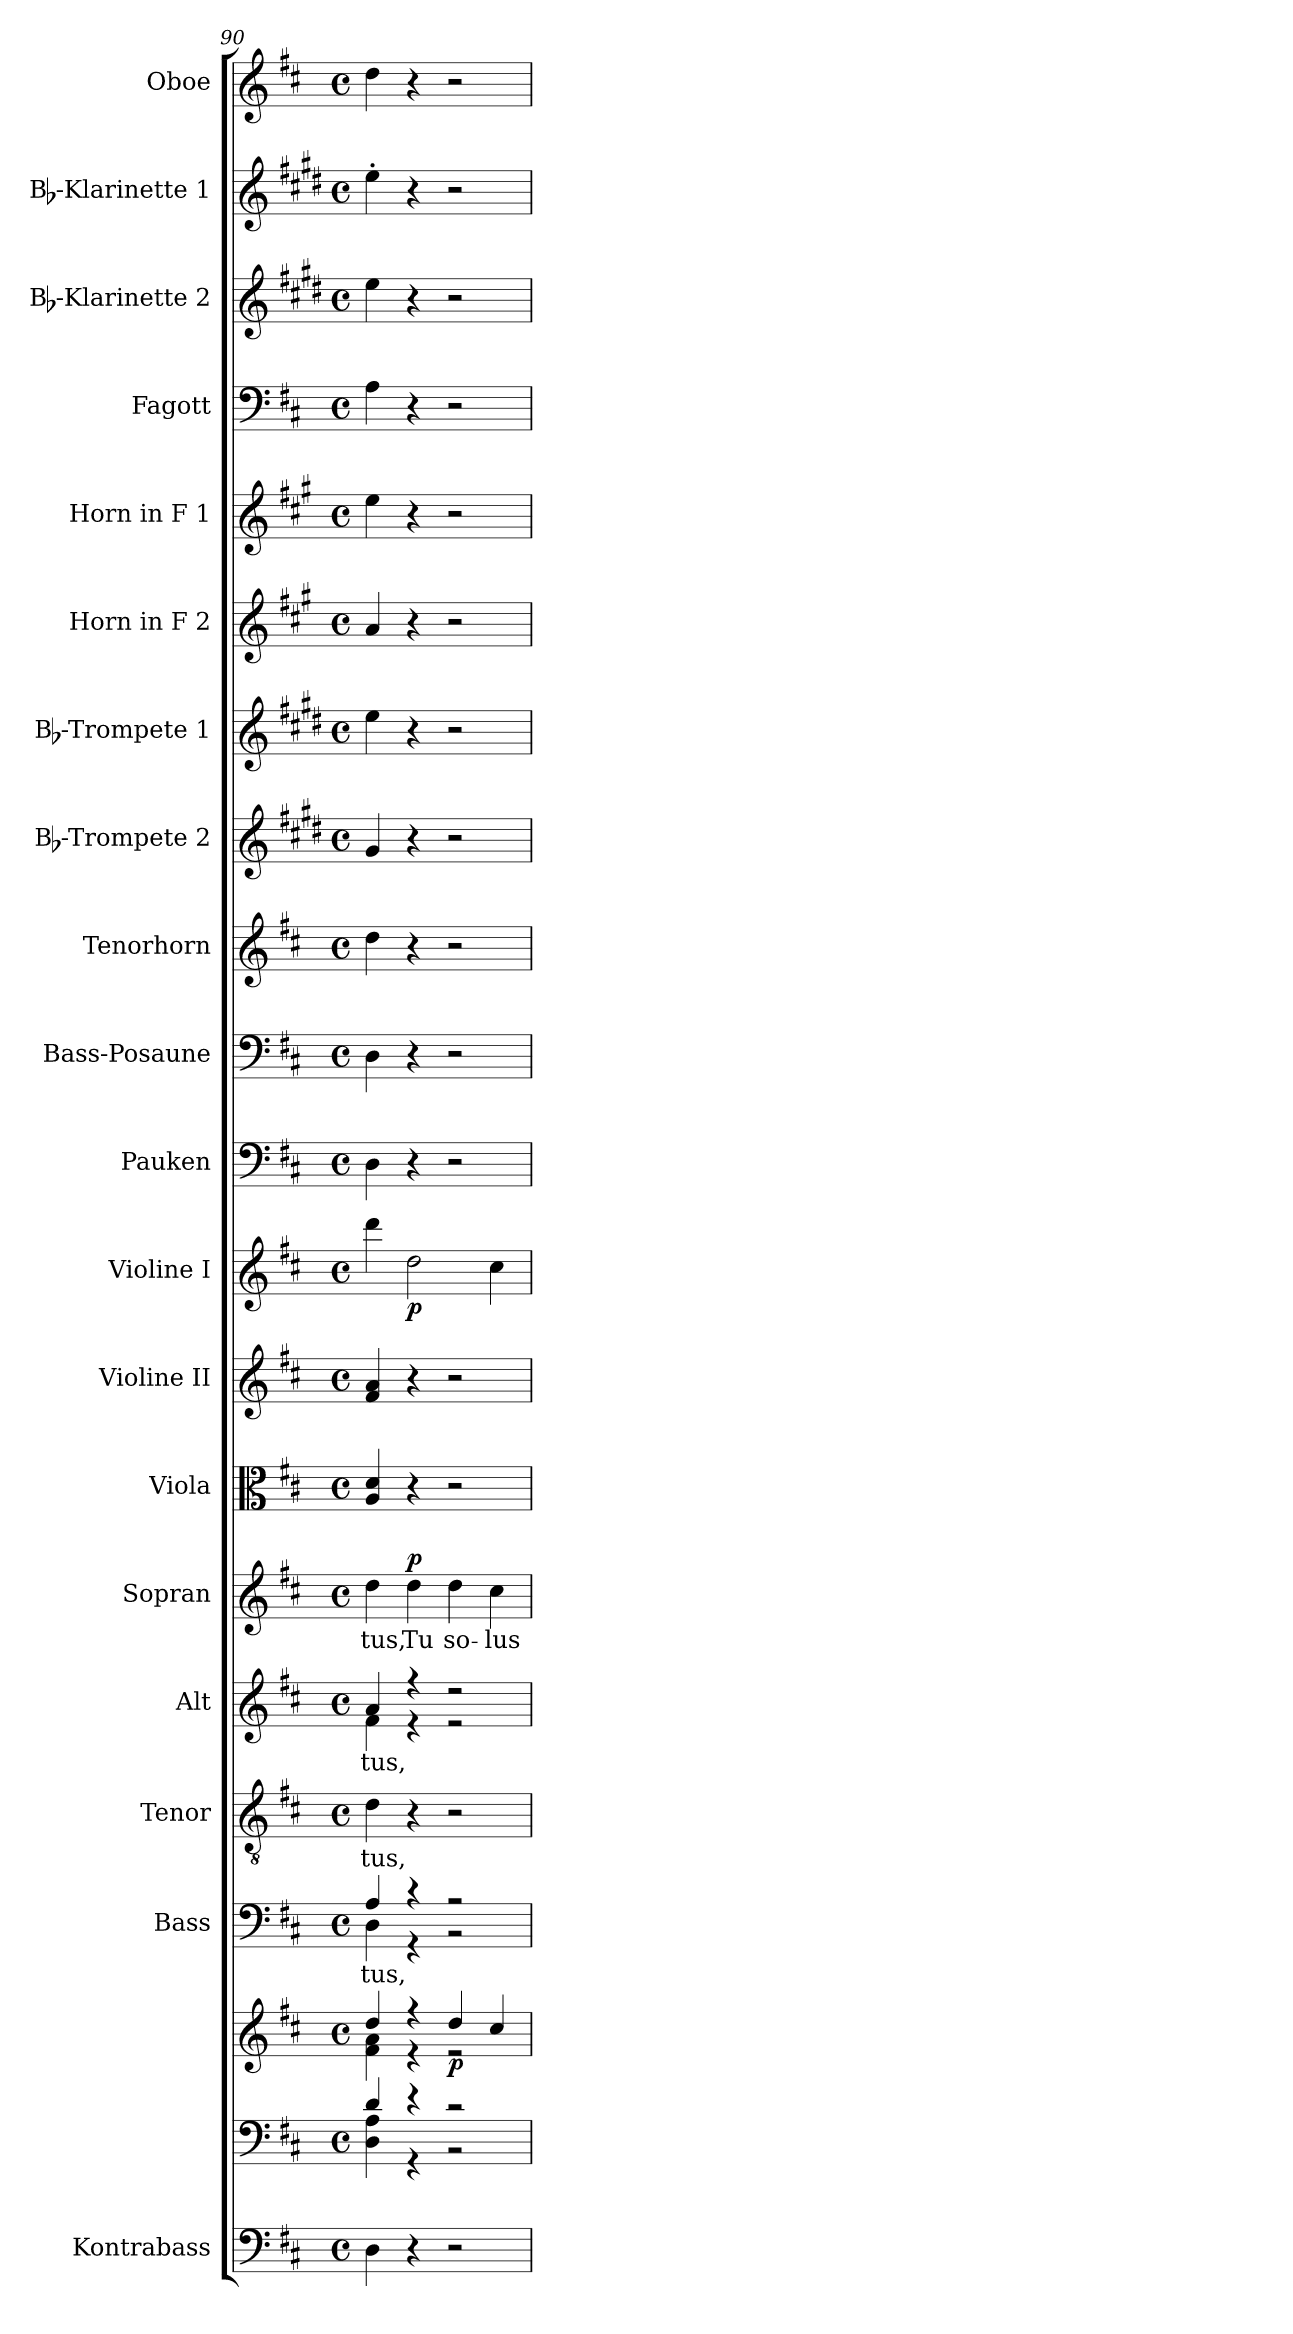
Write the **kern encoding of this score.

**kern	**kern	**kern	**dynam	**kern	**text	**kern	**text	**kern	**text	**kern	**text	**dynam	**kern	**kern	**kern	**dynam	**kern	**kern	**kern	**kern	**kern	**kern	**kern	**kern	**kern	**kern	**kern
*part20	*part19	*part19	*part19	*part18	*part18	*part17	*part17	*part16	*part16	*part15	*part15	*part15	*part14	*part13	*part12	*part12	*part11	*part10	*part9	*part8	*part7	*part6	*part5	*part4	*part3	*part2	*part1
*staff21	*staff20	*staff19	*staff19/20	*staff18	*staff18	*staff17	*staff17	*staff16	*staff16	*staff15	*staff15	*staff15	*staff14	*staff13	*staff12	*staff12	*staff11	*staff10	*staff9	*staff8	*staff7	*staff6	*staff5	*staff4	*staff3	*staff2	*staff1
*I"Kontrabass	*	*	*	*I"Bass	*	*I"Tenor	*	*I"Alt	*	*I"Sopran	*	*	*I"Viola	*I"Violine II	*I"Violine I	*	*I"Pauken	*I"Bass-Posaune	*I"Tenorhorn	*I"Bb-Trompete 2	*I"Bb-Trompete 1	*I"Horn in F 2	*I"Horn in F 1	*I"Fagott	*I"Bb-Klarinette 2	*I"Bb-Klarinette 1	*I"Oboe
*I'Kb.	*	*	*	*I'B.	*	*I'T.	*	*I'A.	*	*I'S.	*	*	*I'Vla.	*I'Vl. II	*I'Vl. I	*	*I'Pk.	*I'B. Pos.	*I'T. Hrn.	*I'Bb Trp. 2	*I'Bb Trp. 1	*	*	*I'Fg.	*I'Bb Kl. 2	*I'Bb Kl. 1	*I'Ob.
*clefF4	*clefF4	*clefG2	*	*clefF4	*	*clefGv2	*	*clefG2	*	*clefG2	*	*	*clefC3	*clefG2	*clefG2	*	*clefF4	*clefF4	*clefG2	*clefG2	*clefG2	*clefG2	*clefG2	*clefF4	*clefG2	*clefG2	*clefG2
*ITrd7c12	*	*	*	*	*	*	*	*	*	*	*	*	*	*	*	*	*	*	*ITrd8c14	*ITrd1c2	*ITrd1c2	*ITrd4c7	*ITrd4c7	*	*ITrd1c2	*ITrd1c2	*
*k[f#c#]	*k[f#c#]	*k[f#c#]	*	*k[f#c#]	*	*k[f#c#]	*	*k[f#c#]	*	*k[f#c#]	*	*	*k[f#c#]	*k[f#c#]	*k[f#c#]	*	*k[f#c#]	*k[f#c#]	*k[f#c#]	*k[f#c#]	*k[f#c#]	*k[f#c#]	*k[f#c#]	*k[f#c#]	*k[f#c#]	*k[f#c#]	*k[f#c#]
*D:	*D:	*D:	*	*D:	*	*D:	*	*D:	*	*D:	*	*	*D:	*D:	*D:	*	*D:	*D:	*D:	*D:	*D:	*D:	*D:	*D:	*D:	*D:	*D:
*M4/4	*M4/4	*M4/4	*	*M4/4	*	*M4/4	*	*M4/4	*	*M4/4	*	*	*M4/4	*M4/4	*M4/4	*	*M4/4	*M4/4	*M4/4	*M4/4	*M4/4	*M4/4	*M4/4	*M4/4	*M4/4	*M4/4	*M4/4
*met(c)	*met(c)	*met(c)	*	*met(c)	*	*met(c)	*	*met(c)	*	*met(c)	*	*	*met(c)	*met(c)	*met(c)	*	*met(c)	*met(c)	*met(c)	*met(c)	*met(c)	*met(c)	*met(c)	*met(c)	*met(c)	*met(c)	*met(c)
=90	=90	=90	=90	=90	=90	=90	=90	=90	=90	=90	=90	=90	=90	=90	=90	=90	=90	=90	=90	=90	=90	=90	=90	=90	=90	=90	=90
*	*^	*^	*	*	*	*	*	*	*	*	*	*	*	*	*	*	*	*	*	*	*	*	*	*	*	*	*
!	!	!	!	!	!	!	!LO:LY:b	!	!LO:LY:b	!	!LO:LY:b	!	!LO:LY:b	!	!	!	!	!	!	!	!	!	!	!	!	!	!	!	!
*	*	*	*	*	*	*^	*	*	*	*^	*	*	*	*	*	*	*	*	*	*	*	*	*	*	*	*	*	*	*
4DD\	4d/	4D\ 4A\	4dd/	4f#\ 4a\	.	4A/	4D\	-tus,	4d\	-tus,	4a/	4f#\	-tus,	4dd\	-tus,	.	4A/ 4d/	4f#/ 4a/	4ddd\	.	4D\	4D\	4d\	4f#/	4dd\	4d/	4a\	4A\	4dd\	4dd'>\	4dd\
!	!	!	!	!	!	!	!	!	!	!	!	!	!	!	!LO:LY:b	!LO:DY:a	!	!	!	!LO:DY:b	!	!	!	!	!	!	!	!	!	!	!
4r	4r	4r	4r	4r	.	4r	4r	.	4r	.	4r	4r	.	4dd\	Tu	p	4r	4r	2dd\	p	4r	4r	4r	4r	4r	4r	4r	4r	4r	4r	4r
!	!	!	!	!	!LO:DY:b	!	!	!	!	!	!	!	!	!	!LO:LY:b	!	!	!	!	!	!	!	!	!	!	!	!	!	!	!	!
2r	2r	2r	4dd/	2re	p	2r	2r	.	2r	.	2r	2r	.	4dd\	so-	.	2r	2r	.	.	2r	2r	2r	2r	2r	2r	2r	2r	2r	2r	2r
!	!	!	!	!	!	!	!	!	!	!	!	!	!	!	!LO:LY:b	!	!	!	!	!	!	!	!	!	!	!	!	!	!	!	!
.	.	.	4cc#/	.	.	.	.	.	.	.	.	.	.	4cc#\	-lus	.	.	.	4cc#\	.	.	.	.	.	.	.	.	.	.	.	.
*	*v	*v	*	*	*	*v	*v	*	*	*	*v	*v	*	*	*	*	*	*	*	*	*	*	*	*	*	*	*	*	*	*	*
*	*	*v	*v	*	*	*	*	*	*	*	*	*	*	*	*	*	*	*	*	*	*	*	*	*	*	*	*	*
=	=	=	=	=	=	=	=	=	=	=	=	=	=	=	=	=	=	=	=	=	=	=	=	=	=	=	=
*-	*-	*-	*-	*-	*-	*-	*-	*-	*-	*-	*-	*-	*-	*-	*-	*-	*-	*-	*-	*-	*-	*-	*-	*-	*-	*-	*-
